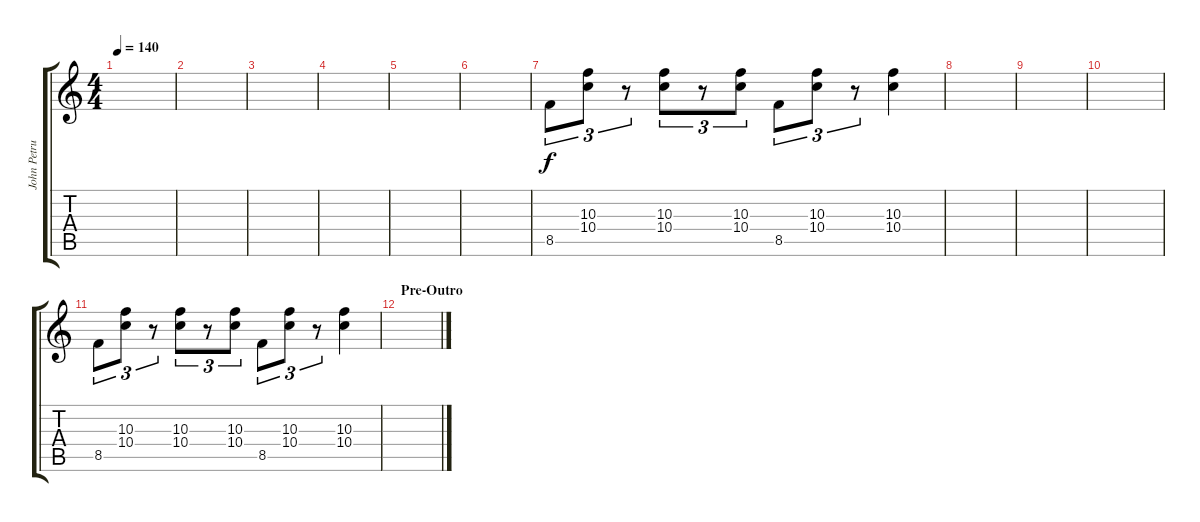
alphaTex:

\track ("John Petrucci Acoustic/Solo Guitar" "John Petru") {instrument distortionguitar}
\staff {score tabs}
\tuning (E4 B3 G3 D3 A2 E2) {hide}
\ts (4 4)
\tempo 140
\clef g2
\ks c
|
|
|
\section ("" "")
|
|
|
8.5.8{tu (3 2)} (10.3 10.4).8{tu (3 2)} r.8{tu (3 2)} (10.3 10.4).8{tu (3 2)} r.8{tu (3 2)} (10.3 10.4).8{tu (3 2)} 8.5.8{tu (3 2)} (10.3 10.4).8{tu (3 2)} r.8{tu (3 2)} (10.3 10.4).4 |
|
|
|
8.5.8{tu (3 2)} (10.3 10.4).8{tu (3 2)} r.8{tu (3 2)} (10.3 10.4).8{tu (3 2)} r.8{tu (3 2)} (10.3 10.4).8{tu (3 2)} 8.5.8{tu (3 2)} (10.3 10.4).8{tu (3 2)} r.8{tu (3 2)} (10.3 10.4).4 |
\section ("" "Pre-Outro")
